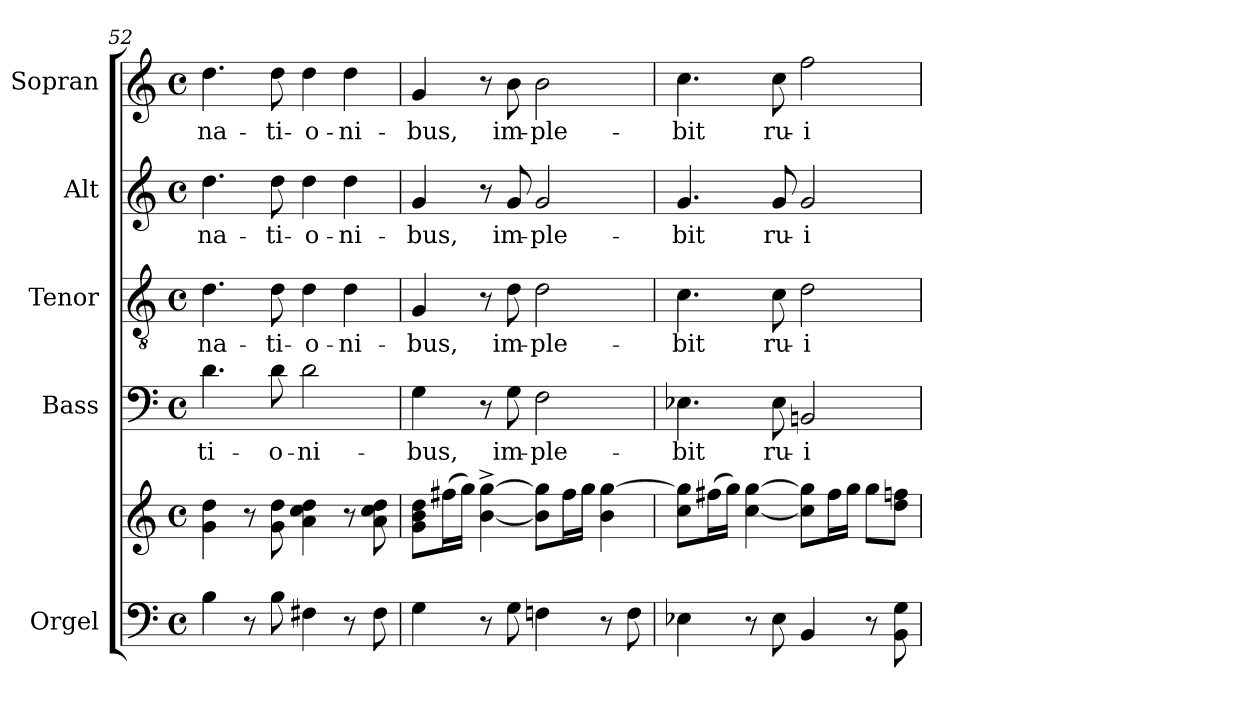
**kern	**kern	**kern	**text	**kern	**text	**kern	**text	**kern	**text
*part5	*part5	*part4	*part4	*part3	*part3	*part2	*part2	*part1	*part1
*staff6	*staff5	*staff4	*staff4	*staff3	*staff3	*staff2	*staff2	*staff1	*staff1
*I"Orgel	*	*I"Bass	*	*I"Tenor	*	*I"Alt	*	*I"Sopran	*
*I'Org.	*	*I'B.	*	*I'T.	*	*I'A.	*	*I'S.	*
*clefF4	*clefG2	*clefF4	*	*clefGv2	*	*clefG2	*	*clefG2	*
*k[]	*k[]	*k[]	*	*k[]	*	*k[]	*	*k[]	*
*C:	*C:	*C:	*	*C:	*	*C:	*	*C:	*
*M4/4	*M4/4	*M4/4	*	*M4/4	*	*M4/4	*	*M4/4	*
*met(c)	*met(c)	*met(c)	*	*met(c)	*	*met(c)	*	*met(c)	*
=52	=52	=52	=52	=52	=52	=52	=52	=52	=52
!	!	!	!LO:LY:b	!	!LO:LY:b	!	!LO:LY:b	!	!LO:LY:b
4B\	4g\ 4dd\	4.d\	-ti-	4.d\	na-	4.dd\	na-	4.dd\	na-
8r	8r	.	.	.	.	.	.	.	.
!	!	!	!LO:LY:b	!	!LO:LY:b	!	!LO:LY:b	!	!LO:LY:b
8B\	8g\ 8dd\	8d\	-o-	8d\	-ti-	8dd\	-ti-	8dd\	-ti-
!	!	!	!LO:LY:b	!	!LO:LY:b	!	!LO:LY:b	!	!LO:LY:b
4F#X\	4a\ 4cc\ 4dd\	2d\	-ni-	4d\	-o-	4dd\	-o-	4dd\	-o-
!	!	!	!	!	!LO:LY:b	!	!LO:LY:b	!	!LO:LY:b
8r	8r	.	.	4d\	-ni-	4dd\	-ni-	4dd\	-ni-
8F#\	8a\ 8cc\ 8dd\	.	.	.	.	.	.	.	.
=53	=53	=53	=53	=53	=53	=53	=53	=53	=53
!	!	!	!LO:LY:b	!	!LO:LY:b	!	!LO:LY:b	!	!LO:LY:b
4G\	8g\ 8b\ 8dd\L	4G\	-bus,	4G/	-bus,	4g/	-bus,	4g/	-bus,
.	(>16ff#X\L	.	.	.	.	.	.	.	.
.	16gg\JJ)	.	.	.	.	.	.	.	.
8r	[4b\^> [4gg\^>	8r	.	8r	.	8r	.	8r	.
!	!	!	!LO:LY:b	!	!LO:LY:b	!	!LO:LY:b	!	!LO:LY:b
8G\	.	8G\	im-	8d\	im-	8g/	im-	8b\	im-
!	!	!	!LO:LY:b	!	!LO:LY:b	!	!LO:LY:b	!	!LO:LY:b
4Fn\	8b\] 8gg\]L	2F\	-ple-	2d\	-ple-	2g/	-ple-	2b\	-ple-
.	16ff#\L	.	.	.	.	.	.	.	.
.	16gg\JJ	.	.	.	.	.	.	.	.
8r	4b\ [4gg\	.	.	.	.	.	.	.	.
8F\	.	.	.	.	.	.	.	.	.
=54	=54	=54	=54	=54	=54	=54	=54	=54	=54
!	!	!	!LO:LY:b	!	!LO:LY:b	!	!LO:LY:b	!	!LO:LY:b
4E-X\	8cc\ 8gg\]L	4.E-X\	-bit	4.c\	-bit	4.g/	-bit	4.cc\	-bit
.	(>16ff#X\L	.	.	.	.	.	.	.	.
.	16gg\JJ)	.	.	.	.	.	.	.	.
8r	[4cc\ [4gg\	.	.	.	.	.	.	.	.
!	!	!	!LO:LY:b	!	!LO:LY:b	!	!LO:LY:b	!	!LO:LY:b
8E-\	.	8E-\	ru-	8c\	ru-	8g/	ru-	8cc\	ru-
!	!	!	!LO:LY:b	!	!LO:LY:b	!	!LO:LY:b	!	!LO:LY:b
4BB/	8cc\] 8gg\]L	2BBn/	-i-	2d\	-i-	2g/	-i-	2ff\	-i-
.	16ff#\L	.	.	.	.	.	.	.	.
.	16gg\JJ	.	.	.	.	.	.	.	.
8r	8gg\L	.	.	.	.	.	.	.	.
8BB\ 8G\	8dd\ 8ffn\J	.	.	.	.	.	.	.	.
=	=	=	=	=	=	=	=	=	=
*-	*-	*-	*-	*-	*-	*-	*-	*-	*-
